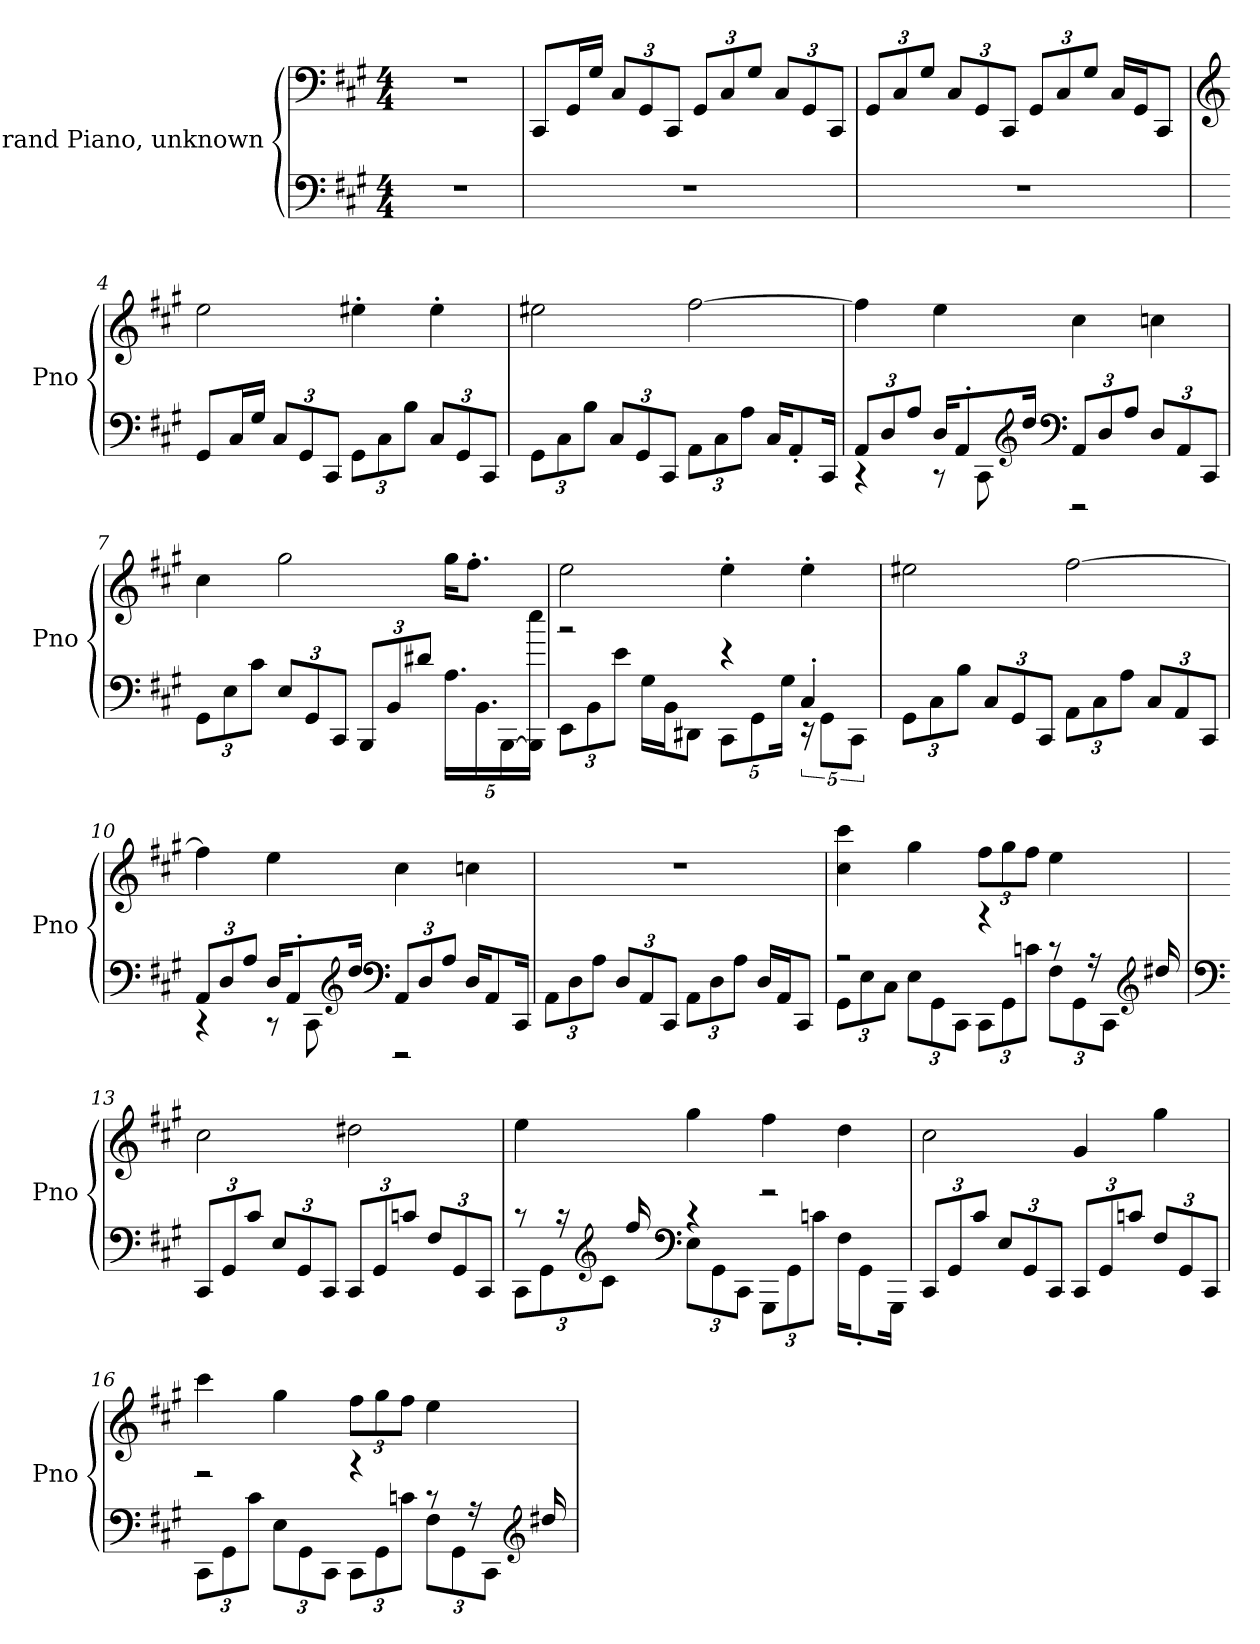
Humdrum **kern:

**kern	**kern
*part1	*part1
*staff2	*staff1
*I"Grand Piano, unknown	*
*I'Pno	*
*clefF4	*clefF4
*k[f#c#g#]	*k[f#c#g#]
*M4/4	*M4/4
*MM120	*MM120
=1	=1
1r	1r
=2	=2
1r	8CC#/L
.	16GG#/L
.	16G#/JJ
*	*Xbrackettup
.	12C#/L
.	12GG#/
.	12CC#/J
.	12GG#/L
.	12C#/
.	12G#/J
.	12C#/L
.	12GG#/
.	12CC#/J
=3	=3
1r	12GG#/L
.	12C#/
.	12G#/J
.	12C#/L
.	12GG#/
.	12CC#/J
.	12GG#/L
.	12C#/
.	12G#/J
.	16C#/LL
.	16GG#/J
.	8CC#/J
=4	=4
*	*clefG2
8GG#/L	2ee\
16C#/L	.
16G#/JJ	.
*Xbrackettup	*
12C#/L	.
12GG#/	.
12CC#/J	.
12GG#\L	4ee#X'\
12C#\	.
12B\J	.
12C#/L	4ee#'\
12GG#/	.
12CC#/J	.
!!LO:LB:g=z
=5	=5
12GG#\L	2ee#X\
12C#\	.
12B\J	.
12C#/L	.
12GG#/	.
12CC#/J	.
12AA\L	[2ff#\
12C#\	.
12A\J	.
16C#/KL	.
8AA'/	.
16CC#/Jk	.
=6	=6
*^	*
12AA/L	4r	4ff#\]
12D/	.	.
12A/J	.	.
16D/KL	8r	4ee\
8AA'/	.	.
.	8CC#\	.
*clefG2	*	*
16dd/Jk	.	.
*clefF4	*	*
12AA/L	2r	4cc#\
12D/	.	.
12A/J	.	.
12D/L	.	4ccn\
12AA/	.	.
12CC#/J	.	.
*v	*v	*
=7	=7
12GG#\L	4cc#\
12E\	.
12c#\J	.
12E/L	2gg#\
12GG#/	.
12CC#/J	.
12BBB/L	.
12BB/	.
12d#X/J	.
20.A\LL	16gg#\KL
.	8.ff#'\J
20.BB\	.
[20BBB\	.
20BBB\] 20ee\JJ	.
!!LO:LB:g=z
=8	=8
*^	*
2r	12EE\L	2ee\
.	12BB\	.
.	12e\J	.
.	16G#\LL	.
.	16BB\J	.
.	8DD#X\J	.
*	*brackettup	*
4r	10CC#\L	4ee'\
.	10GG#\	.
.	20G#\Jk	.
4C#'/	20r	4ee'\
.	10GG#\L	.
.	10CC#\J	.
*v	*v	*
=9	=9
*Xbrackettup	*
12GG#\L	2ee#X\
12C#\	.
12B\J	.
12C#/L	.
12GG#/	.
12CC#/J	.
12AA\L	[2ff#\
12C#\	.
12A\J	.
12C#/L	.
12AA/	.
12CC#/J	.
=10	=10
*^	*
12AA/L	4r	4ff#\]
12D/	.	.
12A/J	.	.
16D/KL	8r	4ee\
8AA'/	.	.
.	8CC#\	.
*clefG2	*	*
16dd/Jk	.	.
*clefF4	*	*
12AA/L	2r	4cc#\
12D/	.	.
12A/J	.	.
16D/KL	.	4ccn\
8AA/	.	.
16CC#/Jk	.	.
*v	*v	*
!!LO:LB:g=z
=11	=11
12AA\L	1r
12D\	.
12A\J	.
12D/L	.
12AA/	.
12CC#/J	.
12AA\L	.
12D\	.
12A\J	.
16D/LL	.
16AA/J	.
8CC#/J	.
=12	=12
*^	*
2r	12GG#\L	4cc#\ 4ccc#\
.	12E\	.
.	12C#\J	.
.	12E\L	4gg#\
.	12GG#\	.
.	12CC#\J	.
4r	12CC#\L	12ff#\L
.	12GG#\	12gg#\
.	12cn\J	12ff#\J
8r	12F#\L	4ee\
.	12GG#\	.
16r	.	.
.	12CC#\J	.
*clefG2	*	*
16dd#X/	.	.
*v	*v	*
=13	=13
*clefF4	*
12CC#/L	2cc#\
12GG#/	.
12c#/J	.
12E/L	.
12GG#/	.
12CC#/J	.
12CC#/L	2dd#X\
12GG#/	.
12cn/J	.
12F#/L	.
12GG#/	.
12CC#/J	.
!!LO:LB:g=z
=14	=14
*^	*
8r	12CC#\L	4ee\
.	12GG#\	.
16r	.	.
*clefG2	*	*
.	12c#\J	.
16ff#/	.	.
*clefF4	*	*
4r	12E\L	4gg#\
.	12GG#\	.
.	12CC#\J	.
2r	12GGG#\L	4ff#\
.	12GG#\	.
.	12cn\J	.
.	16F#\KL	4dd\
.	8GG#'\	.
.	16GGG#\Jk	.
*v	*v	*
=15	=15
12CC#/L	2cc#\
12GG#/	.
12c#/J	.
12E/L	.
12GG#/	.
12CC#/J	.
12CC#/L	4g#/
12GG#/	.
12cn/J	.
12F#/L	4gg#\
12GG#/	.
12CC#/J	.
!!LO:LB:g=z
=16	=16
*^	*
2r	12CC#\L	4ccc#\
.	12GG#\	.
.	12c#\J	.
.	12E\L	4gg#\
.	12GG#\	.
.	12CC#\J	.
4r	12CC#\L	12ff#\L
.	12GG#\	12gg#\
.	12cn\J	12ff#\J
8r	12F#\L	4ee\
.	12GG#\	.
16r	.	.
.	12CC#\J	.
*clefG2	*	*
16dd#X/	.	.
*v	*v	*
=	=
*-	*-
